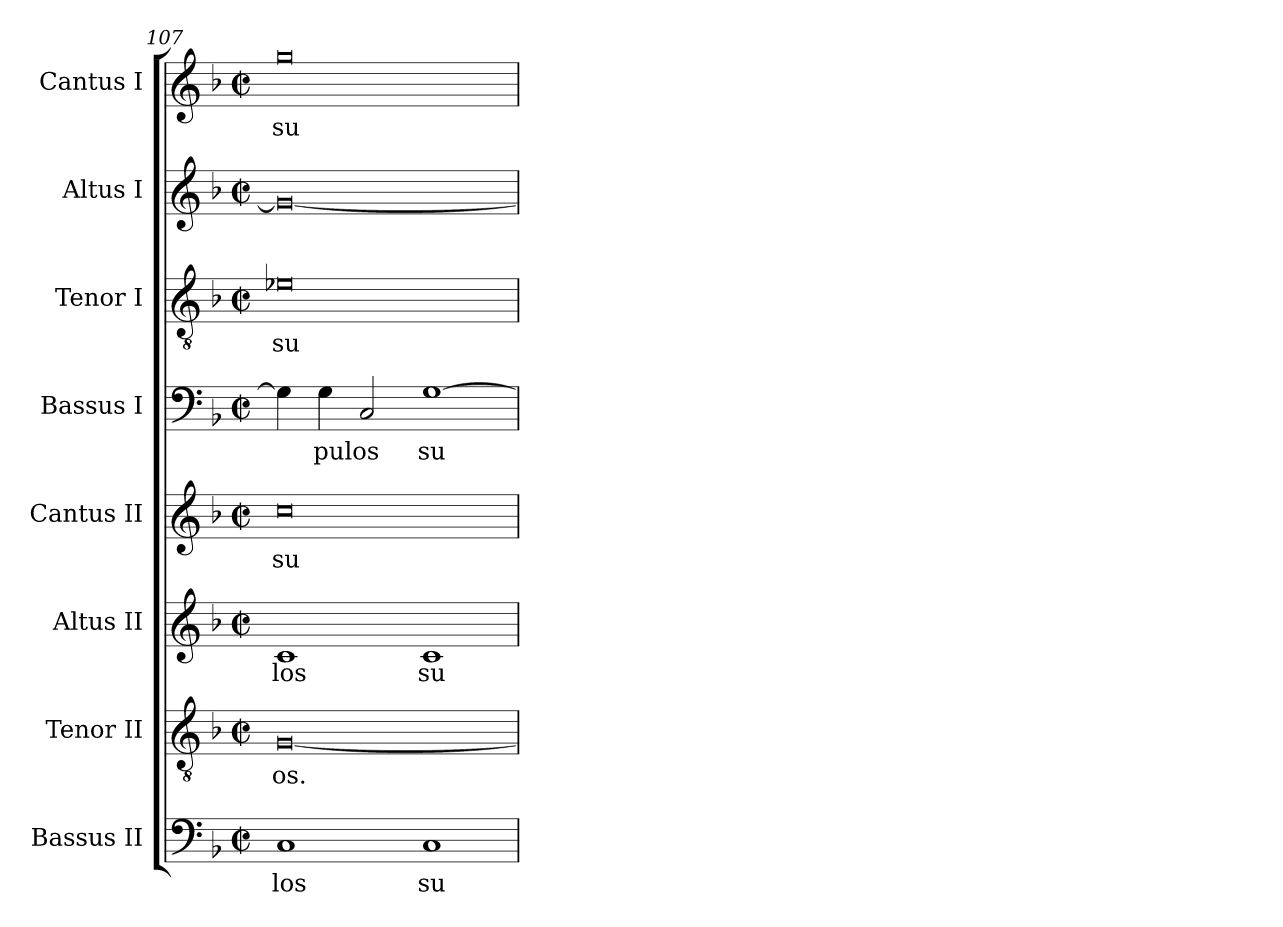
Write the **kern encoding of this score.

**kern	**text	**kern	**text	**kern	**text	**kern	**text	**kern	**text	**kern	**text	**kern	**text	**kern	**text
*part8	*part8	*part7	*part7	*part6	*part6	*part5	*part5	*part4	*part4	*part3	*part3	*part2	*part2	*part1	*part1
*staff8	*staff8	*staff7	*staff7	*staff6	*staff6	*staff5	*staff5	*staff4	*staff4	*staff3	*staff3	*staff2	*staff2	*staff1	*staff1
*I"Bassus II	*	*I"Tenor II	*	*I"Altus II	*	*I"Cantus II	*	*I"Bassus I	*	*I"Tenor I	*	*I"Altus I	*	*I"Cantus I	*
*I'Bassus II	*	*I'Tenor II	*	*I'Altus II	*	*I'Cantus II	*	*I'Bassus I	*	*I'Tenor I	*	*I'Altus I	*	*I'Cantus I	*
*clefF4	*	*clefGv2	*	*clefG2	*	*clefG2	*	*clefF4	*	*clefGv2	*	*clefG2	*	*clefG2	*
*k[b-]	*	*k[b-]	*	*k[b-]	*	*k[b-]	*	*k[b-]	*	*k[b-]	*	*k[b-]	*	*k[b-]	*
*F:	*	*F:	*	*F:	*	*F:	*	*F:	*	*F:	*	*F:	*	*F:	*
*M2/2	*	*M2/2	*	*M2/2	*	*M2/2	*	*M2/2	*	*M2/2	*	*M2/2	*	*M2/2	*
*met(c|)	*	*met(c|)	*	*met(c|)	*	*met(c|)	*	*met(c|)	*	*met(c|)	*	*met(c|)	*	*met(c|)	*
=107	=107	=107	=107	=107	=107	=107	=107	=107	=107	=107	=107	=107	=107	=107	=107
!	!LO:LY:b:cj	!	!LO:LY:b:cj	!	!LO:LY:b:cj	!	!LO:LY:b:cj	!	!LO:LY:b:cj	!	!LO:LY:b:cj	!	!LO:LY:b:cj	!	!LO:LY:b:cj
1C	-los	[<0G	-os.	1c	-los	0cc	su	4G\]	.	0e-X	su	0g_<	.	0gg	su
!	!	!	!	!	!	!	!	!	!LO:LY:b:cj	!	!	!	!	!	!
.	.	.	.	.	.	.	.	4G\	pulos	.	.	.	.	.	.
!	!	!	!	!	!	!	!	!	!LO:LY:b:cj	!	!	!	!	!	!
.	.	.	.	.	.	.	.	2C/	.	.	.	.	.	.	.
!	!LO:LY:b:cj	!	!	!	!LO:LY:b:cj	!	!	!	!LO:LY:b:cj	!	!	!	!	!	!
1C	su-	.	.	1c	su-	.	.	[>1G	su	.	.	.	.	.	.
=	=	=	=	=	=	=	=	=	=	=	=	=	=	=	=
*-	*-	*-	*-	*-	*-	*-	*-	*-	*-	*-	*-	*-	*-	*-	*-
